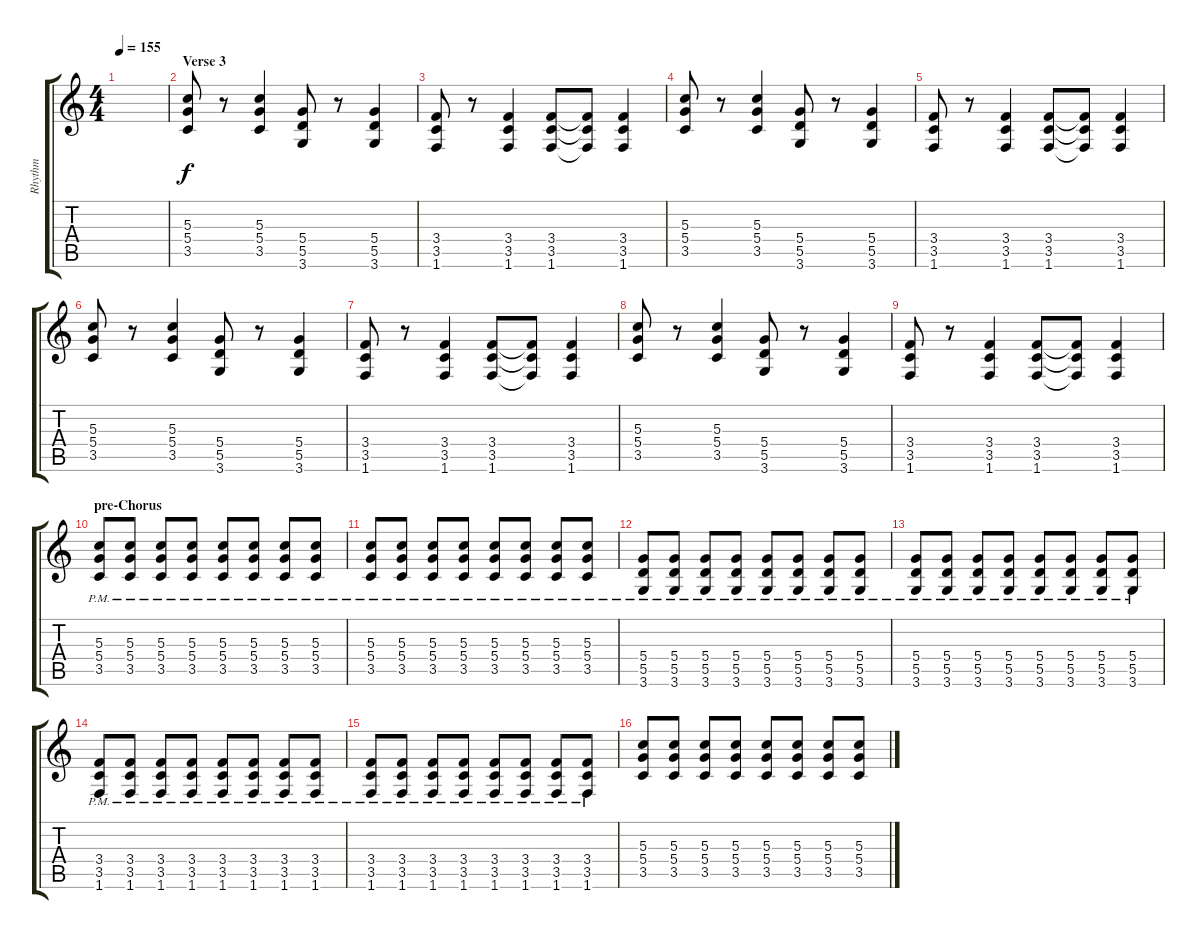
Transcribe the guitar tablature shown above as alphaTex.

\track ("Rhythm" "Rhythm") {instrument distortionguitar}
\staff {score tabs}
\tuning (E4 B3 G3 D3 A2 E2) {hide}
\ts (4 4)
\tempo 155
\clef g2
\ks c
|
\section ("" "Verse 3")
(5.3 5.4 3.5).8 r.8 (5.3 5.4 3.5).4 (5.4 5.5 3.6).8 r.8 (5.4 5.5 3.6).4 |
(3.4 3.5 1.6).8 r.8 (3.4 3.5 1.6).4 (3.4 3.5 1.6).8 (3.4{t} 3.5{t} 1.6{t}).8 (3.4 3.5 1.6).4 |
(5.3 5.4 3.5).8 r.8 (5.3 5.4 3.5).4 (5.4 5.5 3.6).8 r.8 (5.4 5.5 3.6).4 |
(3.4 3.5 1.6).8 r.8 (3.4 3.5 1.6).4 (3.4 3.5 1.6).8 (3.4{t} 3.5{t} 1.6{t}).8 (3.4 3.5 1.6).4 |
(5.3 5.4 3.5).8 r.8 (5.3 5.4 3.5).4 (5.4 5.5 3.6).8 r.8 (5.4 5.5 3.6).4 |
(3.4 3.5 1.6).8 r.8 (3.4 3.5 1.6).4 (3.4 3.5 1.6).8 (3.4{t} 3.5{t} 1.6{t}).8 (3.4 3.5 1.6).4 |
(5.3 5.4 3.5).8 r.8 (5.3 5.4 3.5).4 (5.4 5.5 3.6).8 r.8 (5.4 5.5 3.6).4 |
(3.4 3.5 1.6).8 r.8 (3.4 3.5 1.6).4 (3.4 3.5 1.6).8 (3.4{t} 3.5{t} 1.6{t}).8 (3.4 3.5 1.6).4 |
\section ("" "pre-Chorus")
(5.3{pm} 5.4{pm} 3.5{pm}).8 (5.3{pm} 5.4{pm} 3.5{pm}).8 (5.3{pm} 5.4{pm} 3.5{pm}).8 (5.3{pm} 5.4{pm} 3.5{pm}).8 (5.3{pm} 5.4{pm} 3.5{pm}).8 (5.3{pm} 5.4{pm} 3.5{pm}).8 (5.3{pm} 5.4{pm} 3.5{pm}).8 (5.3{pm} 5.4{pm} 3.5{pm}).8 |
(5.3{pm} 5.4{pm} 3.5{pm}).8 (5.3{pm} 5.4{pm} 3.5{pm}).8 (5.3{pm} 5.4{pm} 3.5{pm}).8 (5.3{pm} 5.4{pm} 3.5{pm}).8 (5.3{pm} 5.4{pm} 3.5{pm}).8 (5.3{pm} 5.4{pm} 3.5{pm}).8 (5.3{pm} 5.4{pm} 3.5{pm}).8 (5.3{pm} 5.4{pm} 3.5{pm}).8 |
(5.4{pm} 5.5{pm} 3.6{pm}).8 (5.4{pm} 5.5{pm} 3.6{pm}).8 (5.4{pm} 5.5{pm} 3.6{pm}).8 (5.4{pm} 5.5{pm} 3.6{pm}).8 (5.4{pm} 5.5{pm} 3.6{pm}).8 (5.4{pm} 5.5{pm} 3.6{pm}).8 (5.4{pm} 5.5{pm} 3.6{pm}).8 (5.4{pm} 5.5{pm} 3.6{pm}).8 |
(5.4{pm} 5.5{pm} 3.6{pm}).8 (5.4{pm} 5.5{pm} 3.6{pm}).8 (5.4{pm} 5.5{pm} 3.6{pm}).8 (5.4{pm} 5.5{pm} 3.6{pm}).8 (5.4{pm} 5.5{pm} 3.6{pm}).8 (5.4{pm} 5.5{pm} 3.6{pm}).8 (5.4{pm} 5.5{pm} 3.6{pm}).8 (5.4{pm} 5.5{pm} 3.6{pm}).8 |
(3.4{pm} 3.5{pm} 1.6{pm}).8 (3.4{pm} 3.5{pm} 1.6{pm}).8 (3.4{pm} 3.5{pm} 1.6{pm}).8 (3.4{pm} 3.5{pm} 1.6{pm}).8 (3.4{pm} 3.5{pm} 1.6{pm}).8 (3.4{pm} 3.5{pm} 1.6{pm}).8 (3.4{pm} 3.5{pm} 1.6{pm}).8 (3.4{pm} 3.5{pm} 1.6{pm}).8 |
(3.4{pm} 3.5{pm} 1.6{pm}).8 (3.4{pm} 3.5{pm} 1.6{pm}).8 (3.4{pm} 3.5{pm} 1.6{pm}).8 (3.4{pm} 3.5{pm} 1.6{pm}).8 (3.4{pm} 3.5{pm} 1.6{pm}).8 (3.4{pm} 3.5{pm} 1.6{pm}).8 (3.4{pm} 3.5{pm} 1.6{pm}).8 (3.4{pm} 3.5{pm} 1.6{pm}).8 |
(5.3 5.4 3.5).8 (5.3 5.4 3.5).8 (5.3 5.4 3.5).8 (5.3 5.4 3.5).8 (5.3 5.4 3.5).8 (5.3 5.4 3.5).8 (5.3 5.4 3.5).8 (5.3 5.4 3.5).8
